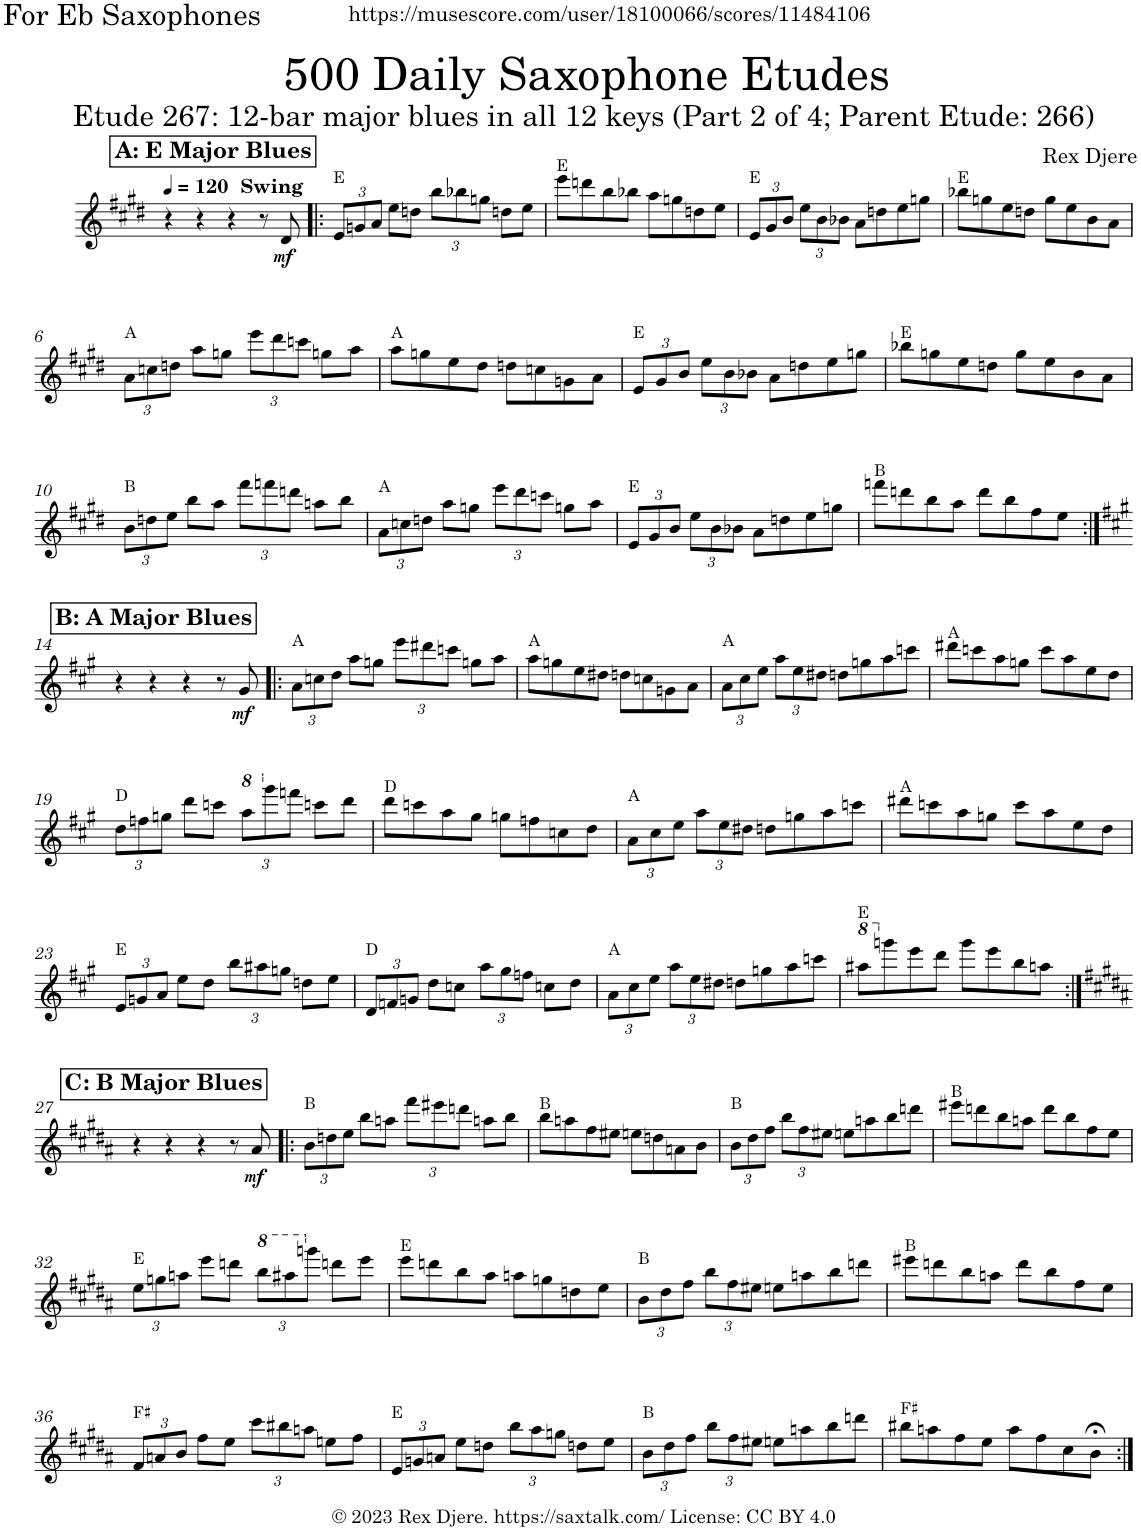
**kern	**dynam	**harte
*part1	*part1	*part1
*staff1	*staff1	*
*I"Alto Saxophone	*	*
*I'A. Sax.	*	*
*clefG2	*	*
*Trd5c9	*	*
*k[f#c#g#d#]	*	*
!!LO:REH:place=s1:a:B:cj:fs=14:t=A&colon; E Major Blues
=1	=1	=1
!LO:TX:a:B:t=Swing	!	!
4r	.	.
4r	.	.
4r	.	.
8r	.	.
!	!LO:DY:b	!
8d#/	mf	.
=2!|:	=2!|:	=2!|:
*Xbrackettup	*	*
12e/L	.	E:maj
12gn/	.	.
12a/J	.	.
8ee\L	.	.
8ddn\J	.	.
12bb\L	.	.
12bb-X\	.	.
12ggn\J	.	.
8ddn\L	.	.
8ee\J	.	.
=3	=3	=3
8eee\L	.	E:maj
8dddn\	.	.
8bb\	.	.
8bb-X\J	.	.
8aa\L	.	.
8ggn\	.	.
8ddn\	.	.
8ee\J	.	.
=4	=4	=4
12e/L	.	E:maj
12g#/	.	.
12b/J	.	.
12ee\L	.	.
12b\	.	.
12b-X\J	.	.
8a\L	.	.
8ddn\	.	.
8ee\	.	.
8ggn\J	.	.
=5	=5	=5
8bb-X\L	.	E:maj
8ggn\	.	.
8ee\	.	.
8ddn\J	.	.
8gg\L	.	.
8ee\	.	.
8b\	.	.
8a\J	.	.
!!LO:LB:g=z
=6	=6	=6
12a\L	.	A:maj
12ccn\	.	.
12ddn\J	.	.
8aa\L	.	.
8ggn\J	.	.
12eee\L	.	.
12ddd#\	.	.
12cccn\J	.	.
8ggn\L	.	.
8aa\J	.	.
=7	=7	=7
8aa\L	.	A:maj
8ggn\	.	.
8ee\	.	.
8dd#\J	.	.
8ddn\L	.	.
8ccn\	.	.
8gn\	.	.
8a\J	.	.
=8	=8	=8
12e/L	.	E:maj
12g#/	.	.
12b/J	.	.
12ee\L	.	.
12b\	.	.
12b-X\J	.	.
8a\L	.	.
8ddn\	.	.
8ee\	.	.
8ggn\J	.	.
=9	=9	=9
8bb-X\L	.	E:maj
8ggn\	.	.
8ee\	.	.
8ddn\J	.	.
8gg\L	.	.
8ee\	.	.
8b\	.	.
8a\J	.	.
!!LO:LB:g=z
=10	=10	=10
12b\L	.	B:maj
12ddn\	.	.
12ee\J	.	.
8bb\L	.	.
8aa\J	.	.
12fff#\L	.	.
12fffn\	.	.
12dddn\J	.	.
8aan\L	.	.
8bb\J	.	.
=11	=11	=11
12a\L	.	A:maj
12ccn\	.	.
12ddn\J	.	.
8aa\L	.	.
8ggn\J	.	.
12eee\L	.	.
12ddd#\	.	.
12cccn\J	.	.
8ggn\L	.	.
8aa\J	.	.
=12	=12	=12
12e/L	.	E:maj
12g#/	.	.
12b/J	.	.
12ee\L	.	.
12b\	.	.
12b-X\J	.	.
8a\L	.	.
8ddn\	.	.
8ee\	.	.
8ggn\J	.	.
=13	=13	=13
8fffn\L	.	B:maj
8dddn\	.	.
8bb\	.	.
8aa\J	.	.
8ddd\L	.	.
8bb\	.	.
8ff#\	.	.
8ee\J	.	.
!!LO:LB:g=z
!!LO:REH:place=s1:a:B:cj:fs=14:t=B&colon; A Major Blues
=14:|!	=14:|!	=14:|!
*k[f#c#g#]	*	*
4r	.	.
4r	.	.
4r	.	.
8r	.	.
!	!LO:DY:b	!
8g#/	mf	.
=15!|:	=15!|:	=15!|:
12a\L	.	A:maj
12ccn\	.	.
12dd\J	.	.
8aa\L	.	.
8ggn\J	.	.
12eee\L	.	.
12ddd#X\	.	.
12cccn\J	.	.
8ggn\L	.	.
8aa\J	.	.
=16	=16	=16
8aa\L	.	A:maj
8ggn\	.	.
8ee\	.	.
8dd#X\J	.	.
8ddn\L	.	.
8ccn\	.	.
8gn\	.	.
8a\J	.	.
=17	=17	=17
12a\L	.	A:maj
12cc#\	.	.
12ee\J	.	.
12aa\L	.	.
12ee\	.	.
12dd#X\J	.	.
8ddn\L	.	.
8ggn\	.	.
8aa\	.	.
8cccn\J	.	.
=18	=18	=18
8ddd#X\L	.	A:maj
8cccn\	.	.
8aa\	.	.
8ggn\J	.	.
8ccc\L	.	.
8aa\	.	.
8ee\	.	.
8dd\J	.	.
!!LO:LB:g=z
=19	=19	=19
12dd\L	.	D:maj
12ffn\	.	.
12ggn\J	.	.
8ddd\L	.	.
8cccn\J	.	.
*8va	*	*
12aaa\L	.	.
*X8va	*	*
12ggg#\	.	.
12fffn\J	.	.
8cccn\L	.	.
8ddd\J	.	.
=20	=20	=20
8ddd\L	.	D:maj
8cccn\	.	.
8aa\	.	.
8gg#\J	.	.
8ggn\L	.	.
8ffn\	.	.
8ccn\	.	.
8dd\J	.	.
=21	=21	=21
12a\L	.	A:maj
12cc#\	.	.
12ee\J	.	.
12aa\L	.	.
12ee\	.	.
12dd#X\J	.	.
8ddn\L	.	.
8ggn\	.	.
8aa\	.	.
8cccn\J	.	.
=22	=22	=22
8ddd#X\L	.	A:maj
8cccn\	.	.
8aa\	.	.
8ggn\J	.	.
8ccc\L	.	.
8aa\	.	.
8ee\	.	.
8dd\J	.	.
!!LO:LB:g=z
=23	=23	=23
12e/L	.	E:maj
12gn/	.	.
12a/J	.	.
8ee\L	.	.
8dd\J	.	.
12bb\L	.	.
12aa#X\	.	.
12ggn\J	.	.
8ddn\L	.	.
8ee\J	.	.
=24	=24	=24
12d/L	.	D:maj
12fn/	.	.
12gn/J	.	.
8dd\L	.	.
8ccn\J	.	.
12aa\L	.	.
12gg#\	.	.
12ffn\J	.	.
8ccn\L	.	.
8dd\J	.	.
=25	=25	=25
12a\L	.	A:maj
12cc#\	.	.
12ee\J	.	.
12aa\L	.	.
12ee\	.	.
12dd#X\J	.	.
8ddn\L	.	.
8ggn\	.	.
8aa\	.	.
8cccn\J	.	.
=26	=26	=26
*8va	*	*
8aaa#X\L	.	E:maj
*X8va	*	*
8gggn\	.	.
8eee\	.	.
8ddd\J	.	.
8ggg\L	.	.
8eee\	.	.
8bb\	.	.
8aan\J	.	.
!!LO:LB:g=z
!!LO:REH:place=s1:a:B:cj:fs=14:t=C&colon; B Major Blues
=27:|!	=27:|!	=27:|!
*k[f#c#g#d#a#]	*	*
4r	.	.
4r	.	.
4r	.	.
8r	.	.
!	!LO:DY:b	!
8a#/	mf	.
=28!|:	=28!|:	=28!|:
12b\L	.	B:maj
12ddn\	.	.
12ee\J	.	.
8bb\L	.	.
8aan\J	.	.
12fff#\L	.	.
12eee#X\	.	.
12dddn\J	.	.
8aan\L	.	.
8bb\J	.	.
=29	=29	=29
8bb\L	.	B:maj
8aan\	.	.
8ff#\	.	.
8ee#X\J	.	.
8een\L	.	.
8ddn\	.	.
8an\	.	.
8b\J	.	.
=30	=30	=30
12b\L	.	B:maj
12dd#\	.	.
12ff#\J	.	.
12bb\L	.	.
12ff#\	.	.
12ee#X\J	.	.
8een\L	.	.
8aan\	.	.
8bb\	.	.
8dddn\J	.	.
=31	=31	=31
8eee#X\L	.	B:maj
8dddn\	.	.
8bb\	.	.
8aan\J	.	.
8ddd\L	.	.
8bb\	.	.
8ff#\	.	.
8ee\J	.	.
!!LO:LB:g=z
=32	=32	=32
12ee\L	.	E:maj
12ggn\	.	.
12aan\J	.	.
8eee\L	.	.
8dddn\J	.	.
*8va	*	*
12bbb\L	.	.
12aaa#X\	.	.
*X8va	*	*
12gggn\J	.	.
8dddn\L	.	.
8eee\J	.	.
=33	=33	=33
8eee\L	.	E:maj
8dddn\	.	.
8bb\	.	.
8aa#\J	.	.
8aan\L	.	.
8ggn\	.	.
8ddn\	.	.
8ee\J	.	.
=34	=34	=34
12b\L	.	B:maj
12dd#\	.	.
12ff#\J	.	.
12bb\L	.	.
12ff#\	.	.
12ee#X\J	.	.
8een\L	.	.
8aan\	.	.
8bb\	.	.
8dddn\J	.	.
=35	=35	=35
8eee#X\L	.	B:maj
8dddn\	.	.
8bb\	.	.
8aan\J	.	.
8ddd\L	.	.
8bb\	.	.
8ff#\	.	.
8ee\J	.	.
!!LO:LB:g=z
=36	=36	=36
12f#/L	.	F#:maj
12an/	.	.
12b/J	.	.
8ff#\L	.	.
8ee\J	.	.
12ccc#\L	.	.
12bb#X\	.	.
12aan\J	.	.
8een\L	.	.
8ff#\J	.	.
=37	=37	=37
12e/L	.	E:maj
12gn/	.	.
12an/J	.	.
8ee\L	.	.
8ddn\J	.	.
12bb\L	.	.
12aa#\	.	.
12ggn\J	.	.
8ddn\L	.	.
8ee\J	.	.
=38	=38	=38
12b\L	.	B:maj
12dd#\	.	.
12ff#\J	.	.
12bb\L	.	.
12ff#\	.	.
12ee#X\J	.	.
8een\L	.	.
8aan\	.	.
8bb\	.	.
8dddn\J	.	.
=39	=39	=39
8bb#X\L	.	F#:maj
8aan\	.	.
8ff#\	.	.
8ee\J	.	.
8aa\L	.	.
8ff#\	.	.
8cc#\	.	.
8b;<\J	.	.
=:|!	=:|!	=:|!
*-	*-	*-
